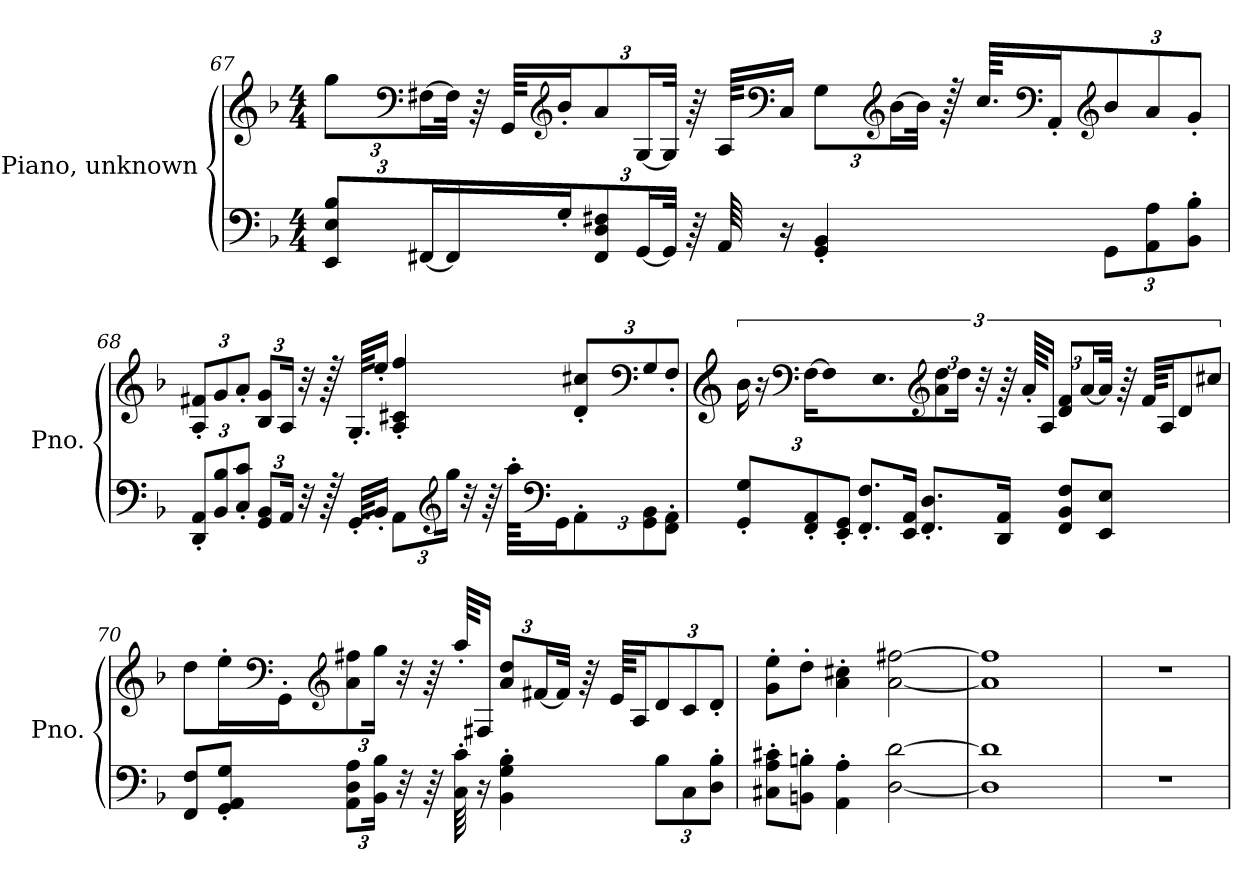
**kern	**kern
*part1	*part1
*staff2	*staff1
*I"Piano, unknown	*
*I'Pno.	*
!!LO:LB:g=z
*clefF4	*clefG2
*k[b-]	*k[b-]
*M4/4	*M4/4
*Xbrackettup	*Xbrackettup
=67	=67
12EE/ 12E/ 12B-/L	12gg\L
*	*clefF4
[24FF#X/L	[24F#X\L
16FF#/]	32F#\JJk]
.	64r
.	64GG/KKLL
*	*clefG2
16G'/J	16b-'/J
12FF#/ 12D/ 12F#X/	12a/
[24GG/L	[24G/L
32GG/JJk]	32G/JJk]
64r	64r
64AA/	64A/KKLL
*	*clefF4
16r	16C/JJ
4GG/' 4BB-/'	12G\L
*	*clefG2
.	[24b-\L
.	32b-\JJk]
.	128r
.	64.cc/KKLL
*	*clefF4
.	16AA'/J
*	*clefG2
12GG\L	12b-/
12AA\ 12A\	12a/
12BB-\' 12B-\'J	12g'/J
!!LO:LB:g=z
=68	=68
12DD/' 12AA/'L	12A/' 12f#X/'L
12BB-/ 12B-/	12g/
12C/' 12c/'J	12a'/J
12GG/ 12BB-/L	12B-/ 12g/L
24AA/Jk	24A/Jk
32r	32r
128r	128r
64.GG'/KKLL	64.G'/KKLL
16BB-'/JJ	16ee'/JJ
12AA\L	4A/' 4c#X/' 4ff/'
*clefG2	*
24gg\Jk	.
32r	.
64r	.
64aa'\KKLL	.
*clefF4	*
16GG\J	.
12AA'\	12d/' 12cc#X/'L
*	*clefF4
12GG\ 12BB-\	12G/
12FF\' 12AA\'J	12F'/J
!!LO:LB:g=z
=69	=69
*	*clefG2
*	*brackettup
12GG/' 12G/'L	24b-\
.	24r
*	*clefF4
12FF/' 12AA/'	[24F\LL
.	32F\K]
.	16.E\J
12EE/' 12GG/'J	.
*	*clefG2
*	*Xbrackettup
8.FF/' 8.F/'L	12a\ 12dd\
.	24dd\Jk
.	32r
.	64r
.	64a'/KKLL
16EE/ 16AA/Jk	16A/JJ
8.FF/' 8.D/'L	12d/ 12f/L
.	[24a/L
.	32a/JJk]
.	64r
.	64f/KKLL
16DD/ 16AA/Jk	16A/J
8FF/ 8BB-/ 8F/L	8d/
8EE/ 8E/J	8cc#X/J
!!LO:PB:g=z
=70	=70
8FF/ 8F/L	8dd\L
8GG/' 8AA/' 8G/'J	16ee'\L
*	*clefF4
.	16GG'\J
*	*clefG2
12AA\ 12D\ 12A\L	12a\ 12ff#X\
24BB-\ 24B-\Jk	24gg\Jk
32r	32r
64r	64r
64C\' 64c\'	64aa'/KKLL
16r	16F#X/JJ
4BB-\' 4G\' 4B-\'	12a/ 12dd/L
.	[24f#X/L
.	32f#/JJk]
.	64r
.	64e/KKLL
.	16A/J
12B-\L	12d/
12C\	12c/
12D\' 12B-\'J	12d'/J
=71	=71
8C#X\' 8A\' 8c#X\'L	8g\' 8ee\'L
8BBn\' 8Bn\'J	8dd'\J
4AA\' 4A\'	4a\' 4cc#X\'
[2D\ [2d\	[2a\ [2ff#X\
=72	=72
1D] 1d]	1a] 1ff#]
=73	=73
1r	1r
=	=
*-	*-
